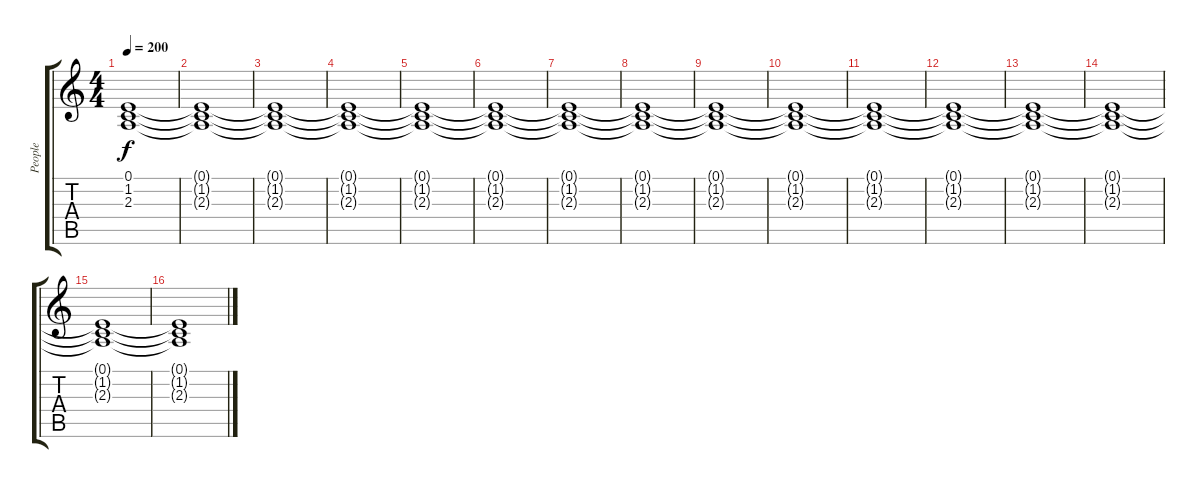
\track ("People" "People") {instrument applause}
\staff {score tabs}
\tuning (E4 B3 G3 D3 A2 E2) {hide}
\ts (4 4)
\tempo 200
\clef g2
\ks c
(0.1{t} 1.2{t} 2.3{t}).1{dy f} |
(0.1{t} 1.2{t} 2.3{t}).1 |
(0.1{t} 1.2{t} 2.3{t}).1 |
(0.1{t} 1.2{t} 2.3{t}).1 |
(0.1{t} 1.2{t} 2.3{t}).1 |
(0.1{t} 1.2{t} 2.3{t}).1 |
(0.1{t} 1.2{t} 2.3{t}).1 |
(0.1{t} 1.2{t} 2.3{t}).1 |
(0.1{t} 1.2{t} 2.3{t}).1 |
(0.1{t} 1.2{t} 2.3{t}).1 |
(0.1{t} 1.2{t} 2.3{t}).1 |
(0.1{t} 1.2{t} 2.3{t}).1 |
(0.1{t} 1.2{t} 2.3{t}).1 |
(0.1{t} 1.2{t} 2.3{t}).1 |
(0.1{t} 1.2{t} 2.3{t}).1 |
(0.1{t} 1.2{t} 2.3{t}).1
